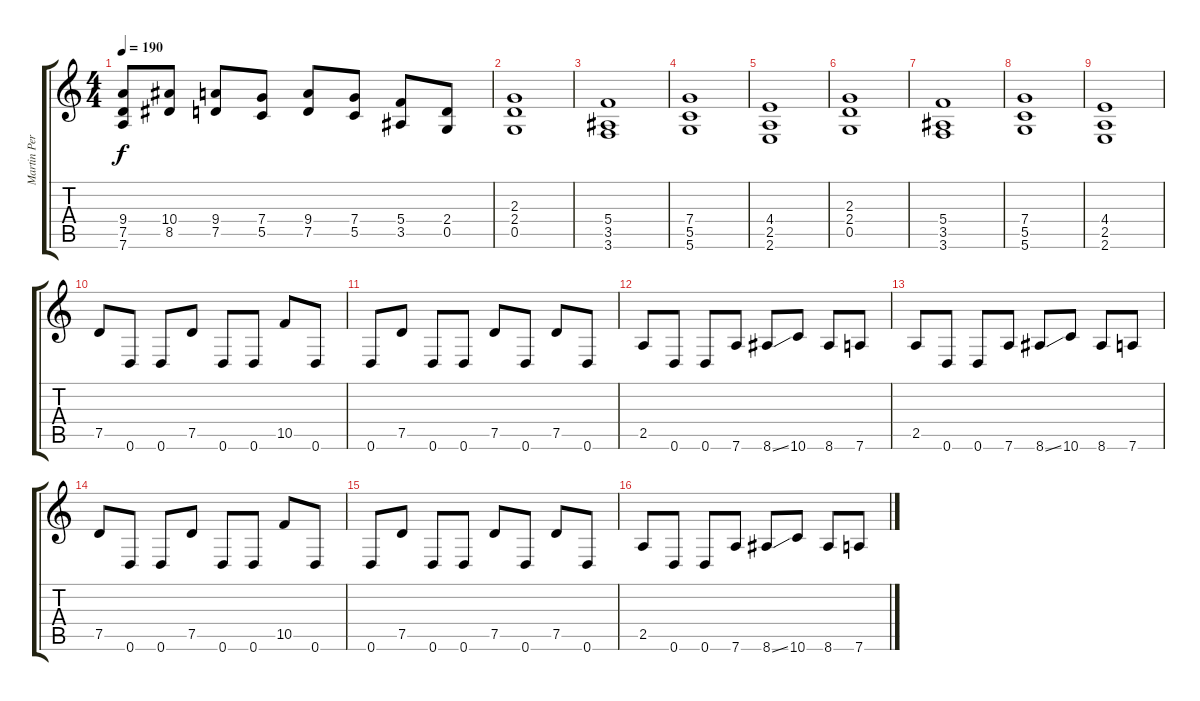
\track ("Martin Persson" "Martin Per") {instrument distortionguitar}
\staff {score tabs}
\tuning (D4 A3 F3 C3 G2 D2) {hide}
\ts (4 4)
\tempo 190
\clef g2
\ks c
(9.4 7.5 7.6).8{dy f} (10.4 8.5).8 (9.4 7.5).8 (7.4 5.5).8 (9.4 7.5).8 (7.4 5.5).8 (5.4 3.5).8 (2.4 0.5).8 |
(2.3 2.4 0.5).1 |
(5.4 3.5 3.6).1 |
(7.4 5.5 5.6).1 |
(4.4 2.5 2.6).1 |
(2.3 2.4 0.5).1 |
(5.4 3.5 3.6).1 |
(7.4 5.5 5.6).1 |
(4.4 2.5 2.6).1 |
7.5.8 0.6.8 0.6.8 7.5.8 0.6.8 0.6.8 10.5.8 0.6.8 |
0.6.8 7.5.8 0.6.8 0.6.8 7.5.8 0.6.8 7.5.8 0.6.8 |
2.5.8 0.6.8 0.6.8 7.6.8 8.6{ss}.8 10.6.8 8.6.8 7.6.8 |
2.5.8 0.6.8 0.6.8 7.6.8 8.6{ss}.8 10.6.8 8.6.8 7.6.8 |
7.5.8 0.6.8 0.6.8 7.5.8 0.6.8 0.6.8 10.5.8 0.6.8 |
0.6.8 7.5.8 0.6.8 0.6.8 7.5.8 0.6.8 7.5.8 0.6.8 |
2.5.8 0.6.8 0.6.8 7.6.8 8.6{ss}.8 10.6.8 8.6.8 7.6.8
